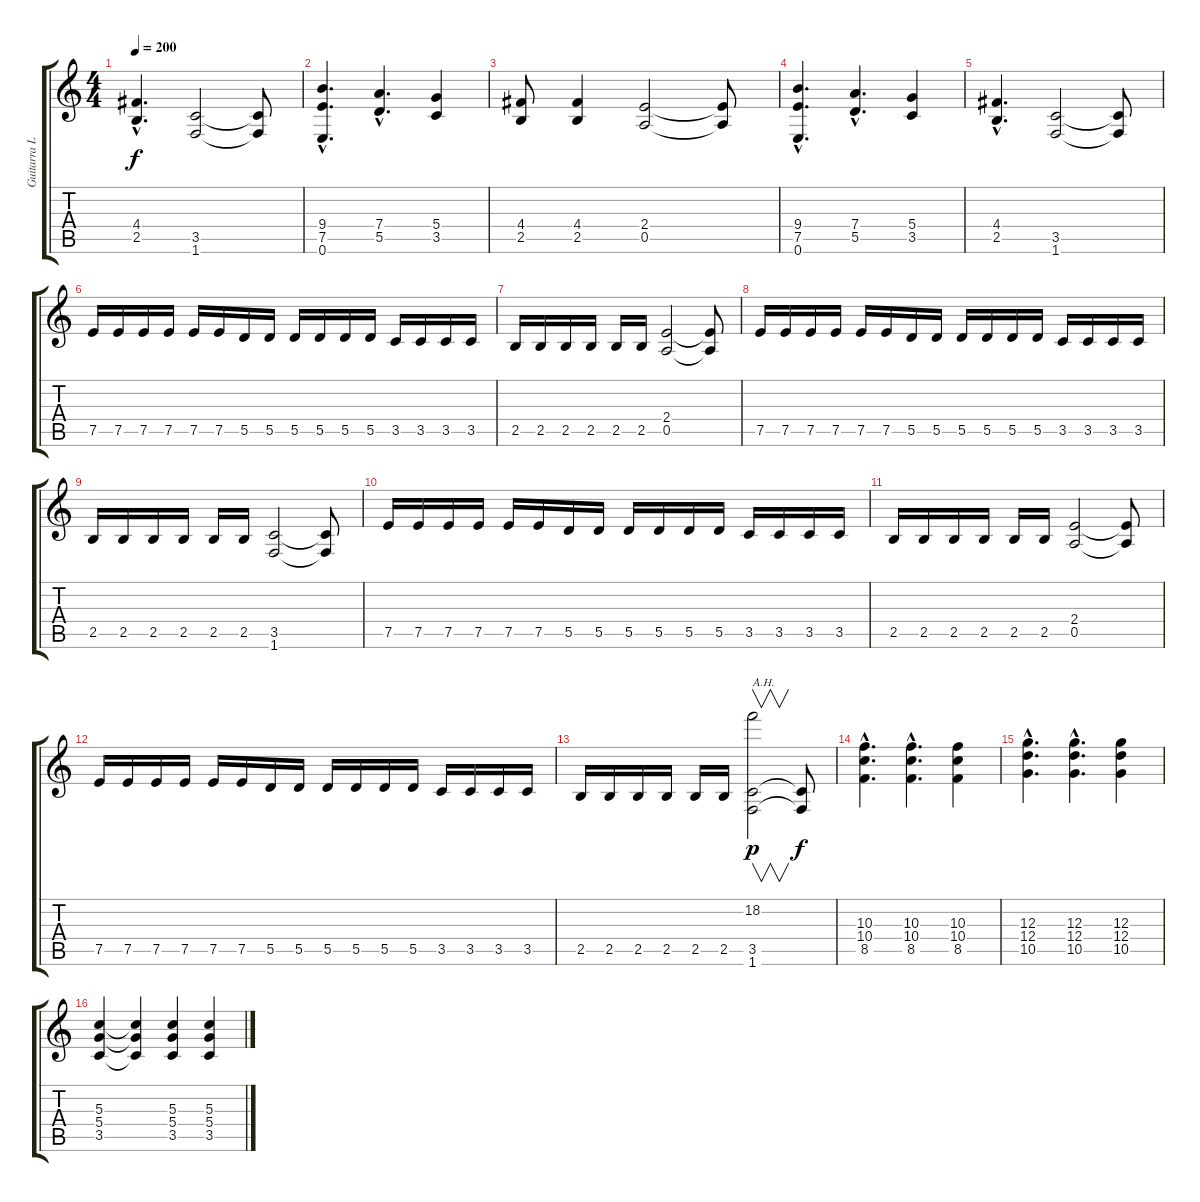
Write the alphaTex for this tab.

\track ("Guitarra Líder" "Guitarra L") {instrument distortionguitar}
\staff {score tabs}
\tuning (E4 B3 G3 D3 A2 E2) {hide}
\ts (4 4)
\tempo 200
\clef g2
\ks c
(4.4{hac} 2.5{hac}).4{d dy f} (3.5 1.6).2 (3.5{t} 1.6{t}).8 |
(9.4{hac} 7.5{hac} 0.6{hac}).4{d} (7.4{hac} 5.5{hac}).4{d} (5.4 3.5).4 |
(4.4 2.5).8 (4.4 2.5).4 (2.4 0.5).2 (2.4{t} 0.5{t}).8 |
(9.4{hac} 7.5{hac} 0.6{hac}).4{d} (7.4{hac} 5.5{hac}).4{d} (5.4 3.5).4 |
(4.4{hac} 2.5{hac}).4{d} (3.5 1.6).2 (3.5{t} 1.6{t}).8 |
7.5.16 7.5.16 7.5.16 7.5.16 7.5.16 7.5.16 5.5.16 5.5.16 5.5.16 5.5.16 5.5.16 5.5.16 3.5.16 3.5.16 3.5.16 3.5.16 |
2.5.16 2.5.16 2.5.16 2.5.16 2.5.16 2.5.16 (2.4 0.5).2 (2.4{t} 0.5{t}).8 |
7.5.16 7.5.16 7.5.16 7.5.16 7.5.16 7.5.16 5.5.16 5.5.16 5.5.16 5.5.16 5.5.16 5.5.16 3.5.16 3.5.16 3.5.16 3.5.16 |
2.5.16 2.5.16 2.5.16 2.5.16 2.5.16 2.5.16 (3.5 1.6).2 (3.5{t} 1.6{t}).8 |
7.5.16 7.5.16 7.5.16 7.5.16 7.5.16 7.5.16 5.5.16 5.5.16 5.5.16 5.5.16 5.5.16 5.5.16 3.5.16 3.5.16 3.5.16 3.5.16 |
2.5.16 2.5.16 2.5.16 2.5.16 2.5.16 2.5.16 (2.4 0.5).2 (2.4{t} 0.5{t}).8 |
7.5.16 7.5.16 7.5.16 7.5.16 7.5.16 7.5.16 5.5.16 5.5.16 5.5.16 5.5.16 5.5.16 5.5.16 3.5.16 3.5.16 3.5.16 3.5.16 |
2.5.16 2.5.16 2.5.16 2.5.16 2.5.16 2.5.16 (18.2 3.5 1.6).2{v txt "A.H." dy p} (3.5{t} 1.6{t}).8{dy f} |
(10.3{hac} 10.4{hac} 8.5{hac}).4{d} (10.3{hac} 10.4{hac} 8.5{hac}).4{d} (10.3 10.4 8.5).4 |
(12.3{hac} 12.4{hac} 10.5{hac}).4{d} (12.3{hac} 12.4{hac} 10.5{hac}).4{d} (12.3 12.4 10.5).4 |
(5.3 5.4 3.5).4 (5.3{t} 5.4{t} 3.5{t}).4 (5.3 5.4 3.5).4 (5.3 5.4 3.5).4
